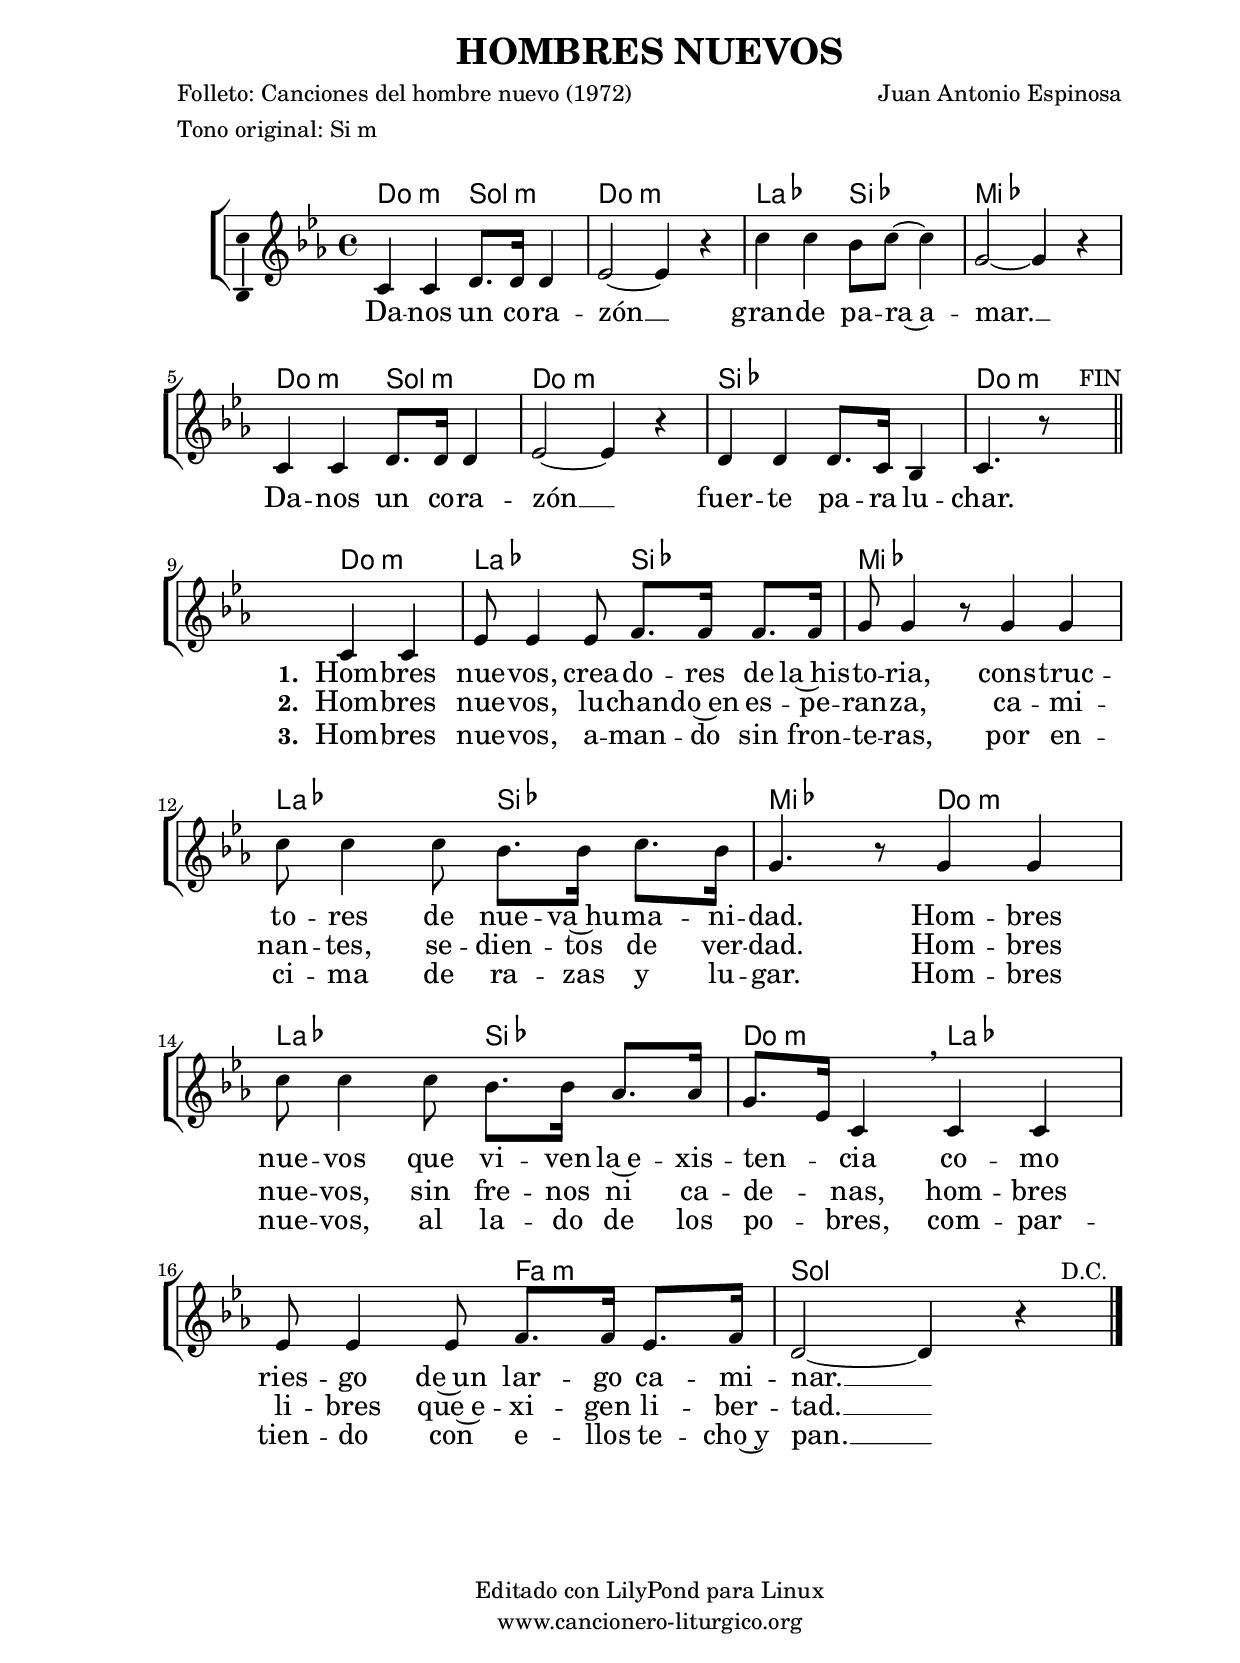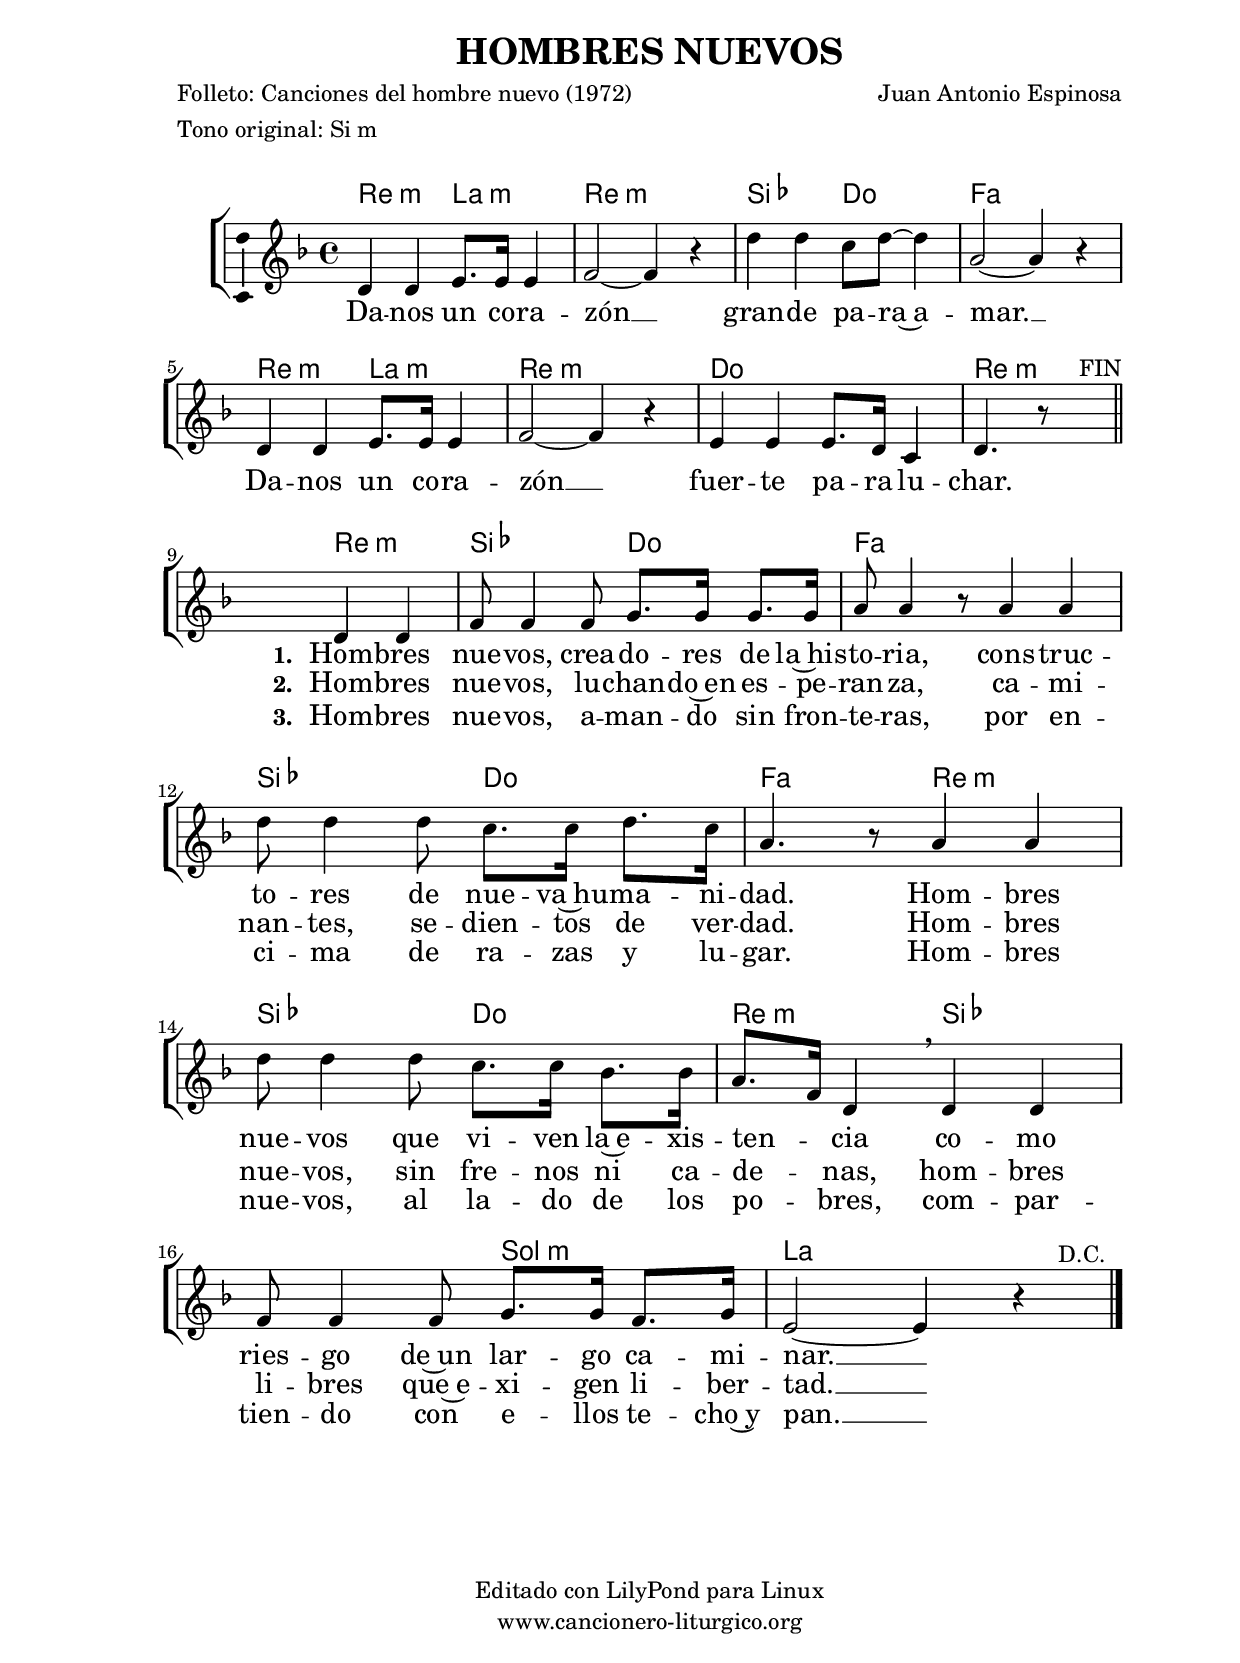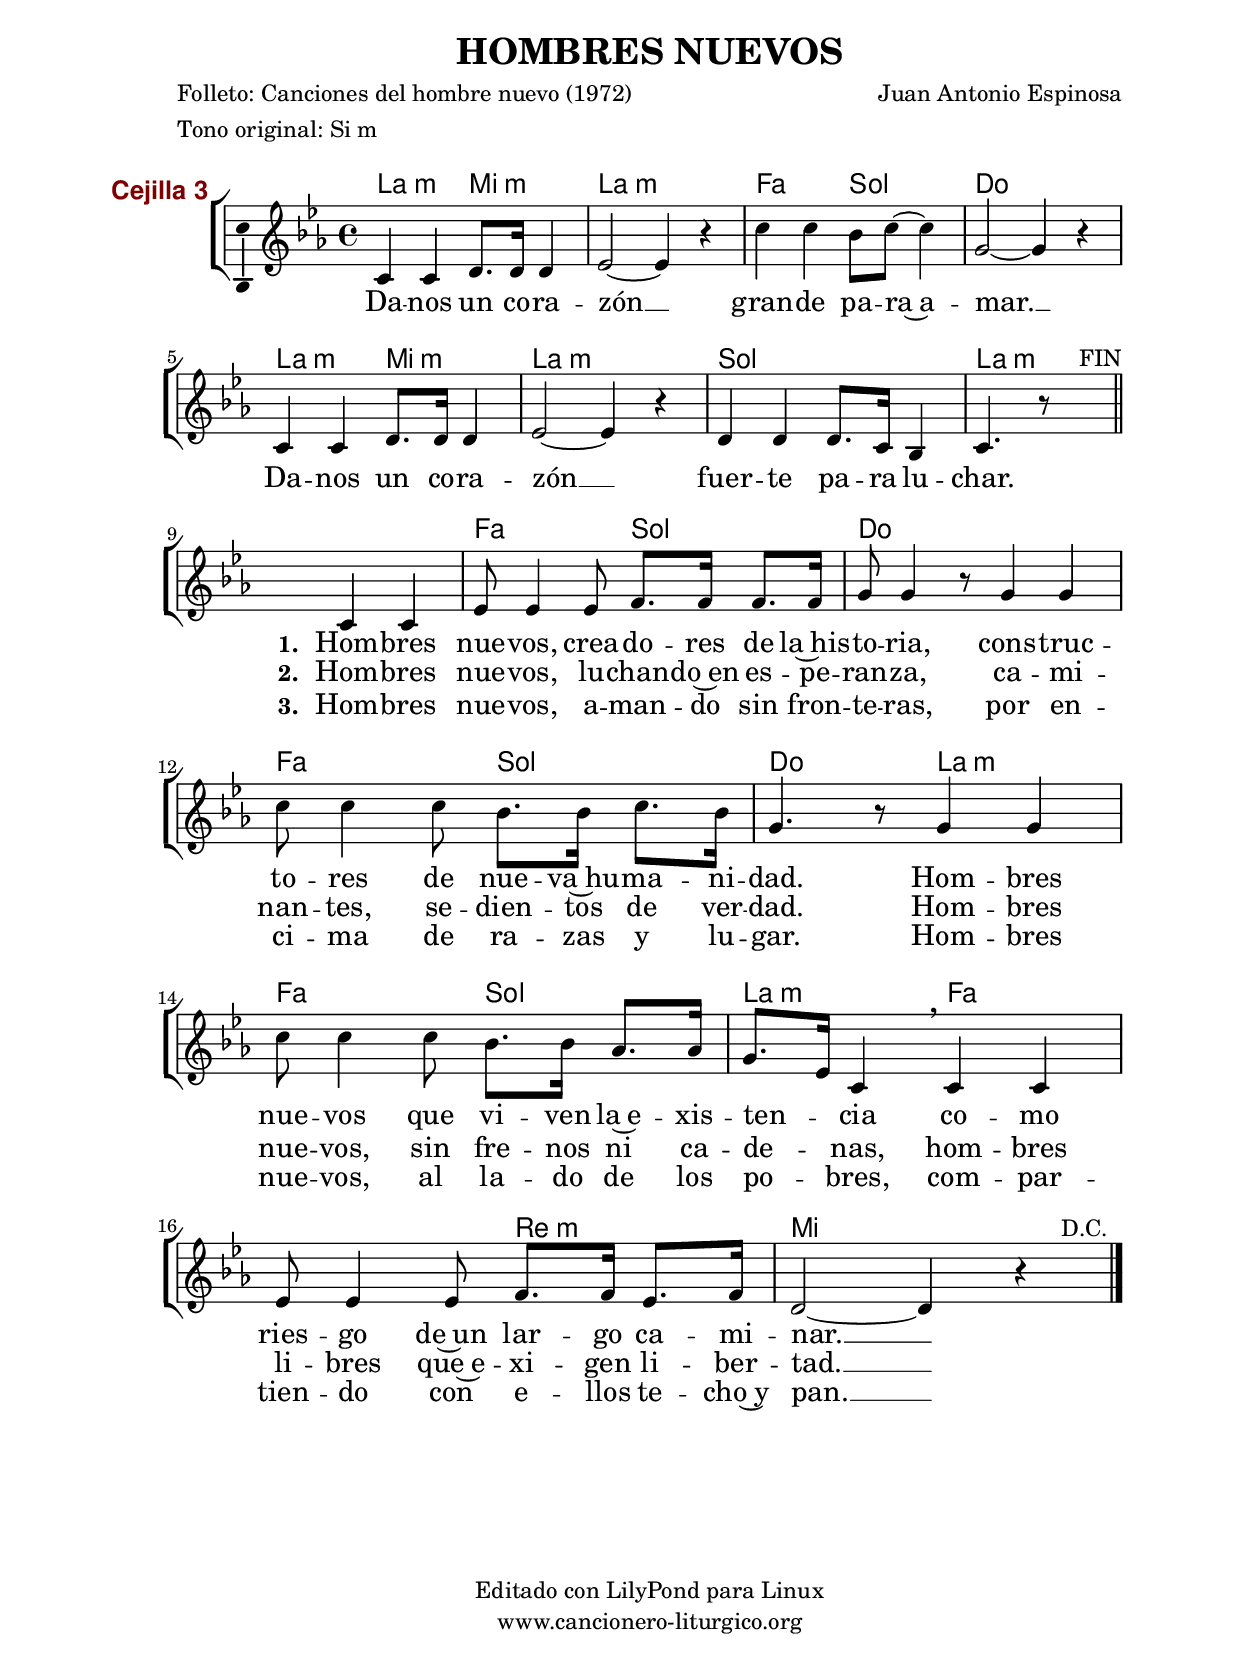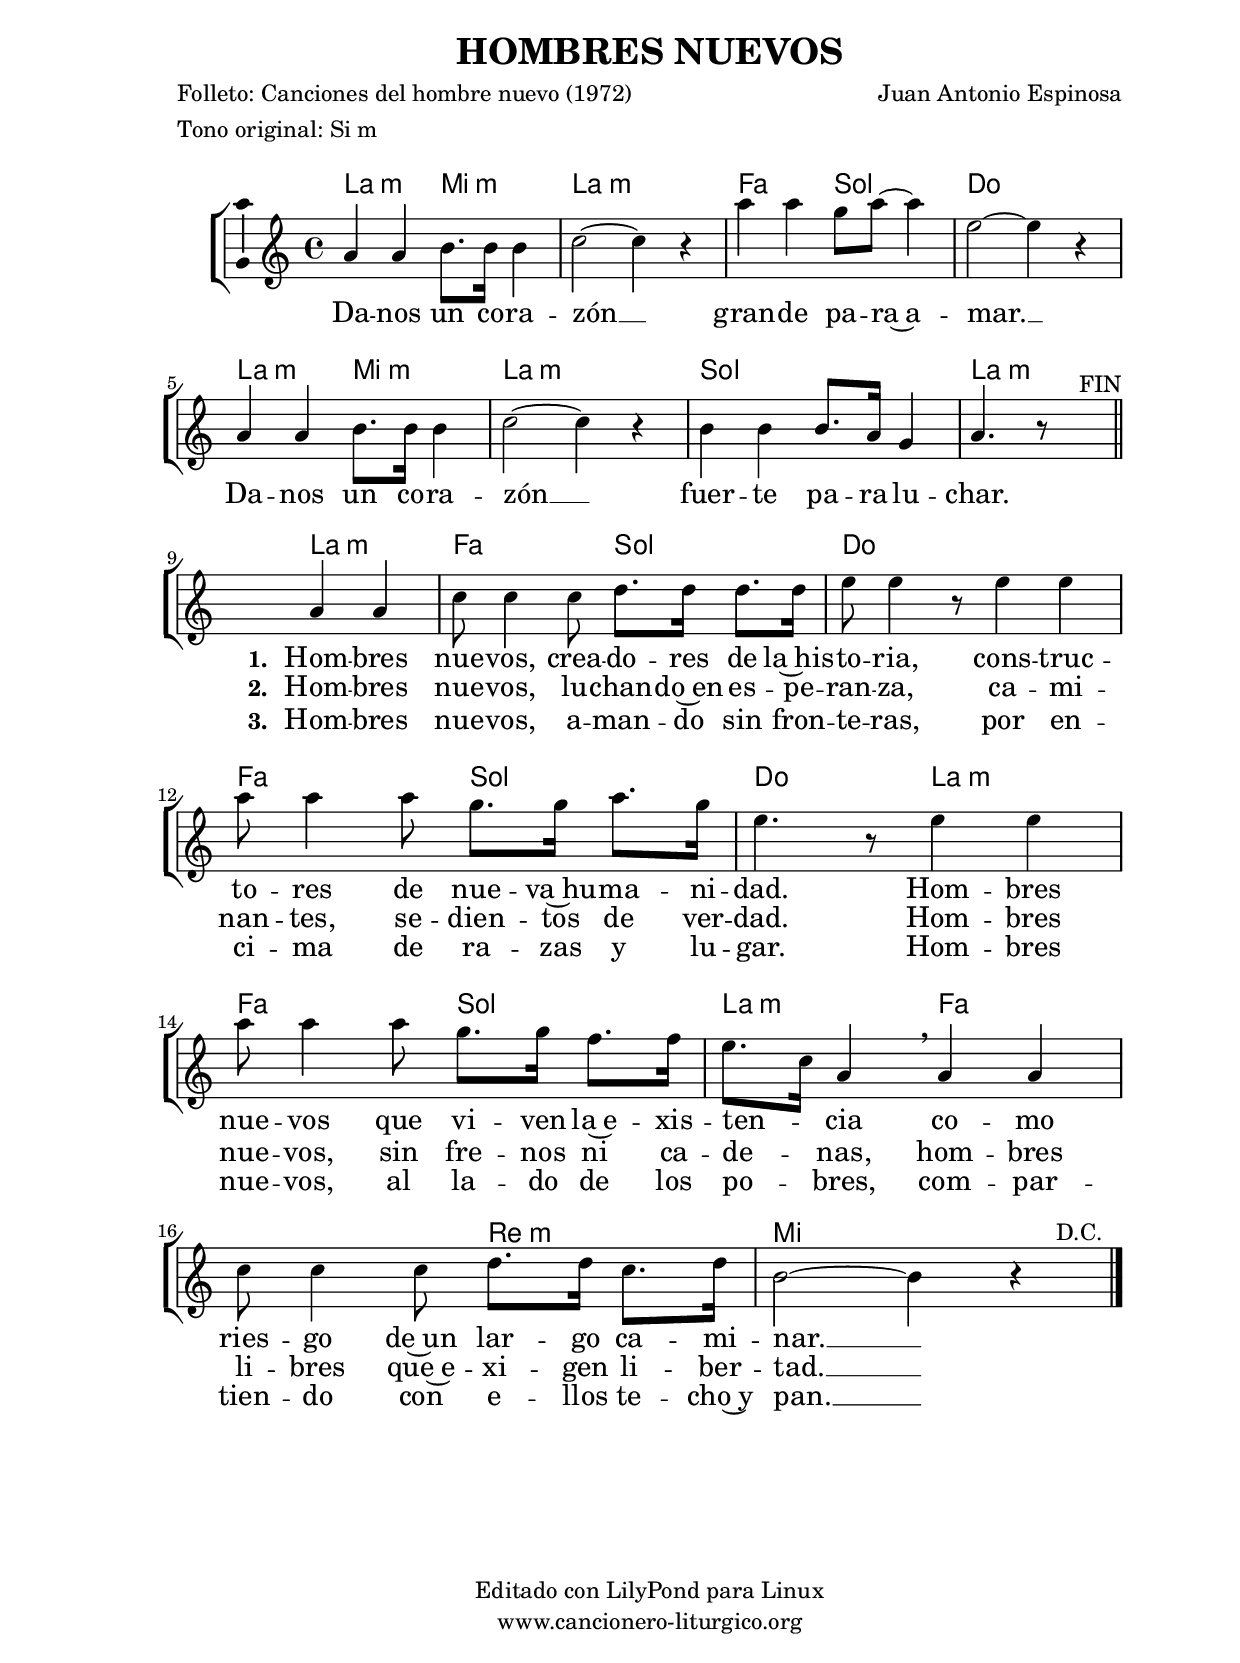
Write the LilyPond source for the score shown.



%versión de lilypond para la que se ha escrito esta partitura:
\version "2.16.0"

	%Tamaño papel
	#(set-default-paper-size "a4")
	%Tamaño partitura
	#(set-global-staff-size 20)
	%No responde al pulsar sobre una nota
	#(ly:set-option 'point-and-click #f)

%parámetros del encabezamiento:
\header {
	title = "HOMBRES NUEVOS"
	subtitle = ""
	composer = "Juan Antonio Espinosa"
	poet = "Folleto: Canciones del hombre nuevo (1972)"
	meter = "Tono original: Si m"
	arranger = ""
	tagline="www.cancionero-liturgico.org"
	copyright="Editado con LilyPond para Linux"
	tiempo = "Adviento"
	usos = "Comunión"
	letra = ""
	}

%parámetros asociados al papel:
\paper  {
	oddHeaderMarkup = \markup {\fill-line { \on-the-fly #not-first-page \fromproperty #'header:title \on-the-fly #not-first-page \fromproperty #'header:composer }}
	evenHeaderMarkup = \markup {\fill-line { \fromproperty #'header:composer \fromproperty #'header:title }}
	#(set-paper-size "a4")
	print-page-number = ##f
	first-page-number = 1
	print-first-page-number = ##f
%	head-separation = 3.0 \cm
	top-margin = 2.0 \cm
	bottom-margin = 0.5\cm
%%%	bottom-margin = -2.25\cm
	left-margin = 3.0 \cm
	line-width = 16.0 \cm 
	indent = 8\mm
	interscoreline = 2.\mm
	between-system-space = 15\mm
%	para que las partituras no llenen la hoja:
	ragged-bottom = ##t
%	idem para la última hoja:
	ragged-last-bottom = ##f
%	para que las partituras llenen el ancho del papel:
	ragged-last = ##f
	after-title-space = 2.5 \cm
%page-count=1
system-count=6

	%Flexible Vertical Spacing
%	markup-markup-spacing =
%	#'((basic-distance . 15) (minimum-distance . 15) (padding . 3))
	markup-system-spacing =
	#'((basic-distance . 15) (minimum-distance . 15) (padding . 3))
	system-system-spacing =
	#'((basic-distance . 15) (minimum-distance . 15) (padding . 3))
	score-system-spacing =
	#'((basic-distance . 15) (minimum-distance . 15) (padding . 5))
%	top-system-spacing = % header
%	#'((basic-distance . 8) (minimum-distance . 0) (padding . 0))
%	top-markup-spacing =
%	#'((basic-distance . 20) (minimum-distance . 20) (padding . 0))
	last-bottom-spacing = % footer
	#'((basic-distance . 5) (minimum-distance . 5) (padding . 0))
%	score-markup-spacing =
%	#'((basic-distance . 16) (minimum-distance . 13) (padding . 0))

	}


%parámetros que afectan a toda la partitura:
global =  {
	%clave de sol (G):
	\clef G
	%armadura:
	\transpose b c
	\key b \minor
	\tempo 4=120
	\set Score.tempoHideNote = ##t
	}


acordes = {
	\italianChords
	\chordmode {
	\transpose b c
{

b2:m fis:m b:m s g a d s
b2:m fis:m b:m s a s b:m s

s2 b:m g a d s g a d b:m g a b:m g s e:m fis s

	}
	}
}

melodia = 

	\transpose b c
{
	\relative c''{
	\time 4/4

b4 b cis8. cis16 cis4
d2~d4 r4
b'4 b a8 b~b4
fis2~fis4 r4

\break

b,4 b cis8. cis16 cis4
d2~d4 r4
cis4 cis cis8. b16 a4
b4. r8 s2^"FIN"

\break
\bar "||"

s2 b4 b
d8 d4 d8 e8. e16 e8. e16
fis8 fis4 r8 fis4 fis
b8 b4 b8 a8. a16 b8. a16
fis4. r8 fis4 fis
b8 b4 b8 a8. a16 g8. g16
fis8. d16 b4 \breathe b4 b
d8 d4 d8 e8. e16 d8. e16
cis2~cis4 r4^"       D.C."

\bar "|."
	}
	}


texto = \lyricmode {

Da -- nos un co -- ra -- zón __
gran -- de pa -- ra~a -- mar. __
Da -- nos un co -- ra -- zón __
fuer -- te pa -- ra lu -- char.

\set stanza =#"1. " Hom -- bres nue -- vos,
crea -- do -- res de la~his -- to -- ria,
cons -- truc -- to -- res de nue -- va~hu -- ma -- ni -- dad.
Hom -- bres nue -- vos
que vi -- ven la~e -- xis -- ten -- _ cia
co -- mo ries -- go de~un lar -- go ca -- mi -- nar. __

	}

textodos = \lyricmode {

\skip1 \skip1 \skip1 \skip1 \skip1 \skip1
\skip1 \skip1 \skip1 \skip1 \skip1 \skip1
\skip1 \skip1 \skip1 \skip1 \skip1 \skip1
\skip1 \skip1 \skip1 \skip1 \skip1

\set stanza =#"2. " Hom -- bres nue -- vos,
lu -- chan -- do~en es -- pe -- ran -- za,
ca -- mi -- nan -- tes, se -- dien -- tos de ver -- dad.
Hom -- bres nue -- vos,
sin fre -- nos ni ca -- de -- _ nas,
hom -- bres li -- bres que~e -- xi -- gen li -- ber -- tad. __

	}

textotres = \lyricmode {

\skip1 \skip1 \skip1 \skip1 \skip1 \skip1
\skip1 \skip1 \skip1 \skip1 \skip1 \skip1
\skip1 \skip1 \skip1 \skip1 \skip1 \skip1
\skip1 \skip1 \skip1 \skip1 \skip1

\set stanza =#"3. " Hom -- bres nue -- vos,
a -- man -- do sin fron -- te -- ras,
por en -- ci -- ma de ra -- zas y lu -- gar.
Hom -- bres nue -- vos,
al la -- do de los po -- _ bres,
com -- par -- tien -- do con e -- llos te -- cho~y pan. __

	}


acordesStaff = \context ChordNames = acordesStaff <<
	\set chordChanges = ##f
	\acordes
	>>


%%%%%%%%%%%%%%%%%%%%%%%%%%%%%%%%%%% CEJILLA %%%%%%%%%%%%%%%%%%%%%%%%%%%%%%%%%%%
acordescejilla = {
%%%	\override ChordNames.ChordName #'font-size = #-1
%%%	\override ChordNames.ChordName #'font-series = #'bold
	\transpose c a {
		\acordes
		}
	}

acordescejillaStaff = \context ChordNames = acordescejillaStaff <<
	\set Staff.instrumentName = \markup \with-color #darkred \larger \bold \sans "Cejilla 3"
	\set chordChanges = ##t
	\acordescejilla
	>>
%%%%%%%%%%%%%%%%%%%%%%%%%%%%%%%%%%% CEJILLA %%%%%%%%%%%%%%%%%%%%%%%%%%%%%%%%%%%


vozStaff = \context Voice = vozStaff
\with {\consists "Ambitus_engraver"}
<<
%	\set Staff.instrumentName = ""
%	\set Staff.shortInstrumentName = ""
%	\set Staff.midiInstrument = #"clarinet"
%	\set Staff.midiInstrument = #"cello"
%	\set Staff.midiInstrument = #"flute"
	\set Staff.midiInstrument = #"electric guitar (jazz)"
%	\set Staff.midiInstrument = #"english horn"
%	\set Staff.midiInstrument = #"violin"
%	\set Staff.midiInstrument = #"glockenspiel"
	\set Staff.midiMinimumVolume = #0.7
	\set Staff.midiMaximumVolume = #0.9
	\global
	\melodia
	>>


textoStaff = \context Lyrics = textoStaff <<
	\lyricsto vozStaff \texto
	>>

textodosStaff = \context Lyrics = textodosStaff <<
	\lyricsto vozStaff \textodos
	>>

textotresStaff = \context Lyrics = textotresStaff <<
	\lyricsto vozStaff \textotres
	>>


\book {
	\score {
		\context ChoirStaff {
			\override StaffGroup.SystemStartBracket #'collapse-height = #1
			\override Score.SystemStartBar #'collapse-height = #1
			<<
			\acordesStaff
			\vozStaff
			\textoStaff
			\textodosStaff
			\textotresStaff
			>>
			}
		\layout {
	    		\context {
				\Lyrics
				\override LyricText #'font-size = #2
				}
	   		 \context {
				\Score
				\override StaffSymbol #'staff-space = #(magstep +3)
				}
			}
		}
	\score {
		\unfoldRepeats
		\context ChoirStaff {
			<<
			\acordesStaff
			\vozStaff
			>>
			}
		\midi {
	  		\context {
	  			\Score
				tempoWholesPerMinute = #(ly:make-moment 70 4)
				}
			}
		}
	}


%Partitura para guitarra
#(define output-suffix "G")
\book {
	\score {
		\context ChoirStaff {
			\override StaffGroup.SystemStartBracket #'collapse-height = #1
			\override Score.SystemStartBar #'collapse-height = #1
			<<
			\acordescejillaStaff
			\vozStaff
			\textoStaff
			\textodosStaff
			\textotresStaff
			>>
			}
		\layout {
%%%%%%%%%%%%%%%%%%%%%%%%%%%%%%%%%%% CEJILLA %%%%%%%%%%%%%%%%%%%%%%%%%%%%%%%%%%%
			\context {
				\ChordNames \consists Instrument_name_engraver
				}
%%%%%%%%%%%%%%%%%%%%%%%%%%%%%%%%%%% CEJILLA %%%%%%%%%%%%%%%%%%%%%%%%%%%%%%%%%%%
	    		\context {
				\Lyrics
				\override LyricText #'font-size = #2
				}
	   		 \context {
				\Score
				\override StaffSymbol #'staff-space = #(magstep +3)
				}
			}
		}
	}


#(define output-suffix "C")
\book {
	\score {
		\context ChoirStaff {
			\override StaffGroup.SystemStartBracket #'collapse-height = #1
			\override Score.SystemStartBar #'collapse-height = #1
\transpose c d
			<<
			\acordesStaff
			\vozStaff
			\textoStaff
			\textodosStaff
			\textotresStaff
			>>
			}
		\layout {
	    		\context {
				\Lyrics
				\override LyricText #'font-size = #2
				}
	   		 \context {
				\Score
				\override StaffSymbol #'staff-space = #(magstep +3)
				}
			}
		}
	}


#(define output-suffix "S")
\book {
	\score {
		\context ChoirStaff {
			\override StaffGroup.SystemStartBracket #'collapse-height = #1
			\override Score.SystemStartBar #'collapse-height = #1
\transpose c a
			<<
			\acordesStaff
			\vozStaff
			\textoStaff
			\textodosStaff
			\textotresStaff
			>>
			}
		\layout {
	    		\context {
				\Lyrics
				\override LyricText #'font-size = #2
				}
	   		 \context {
				\Score
				\override StaffSymbol #'staff-space = #(magstep +3)
				}
			}
		}
	}


